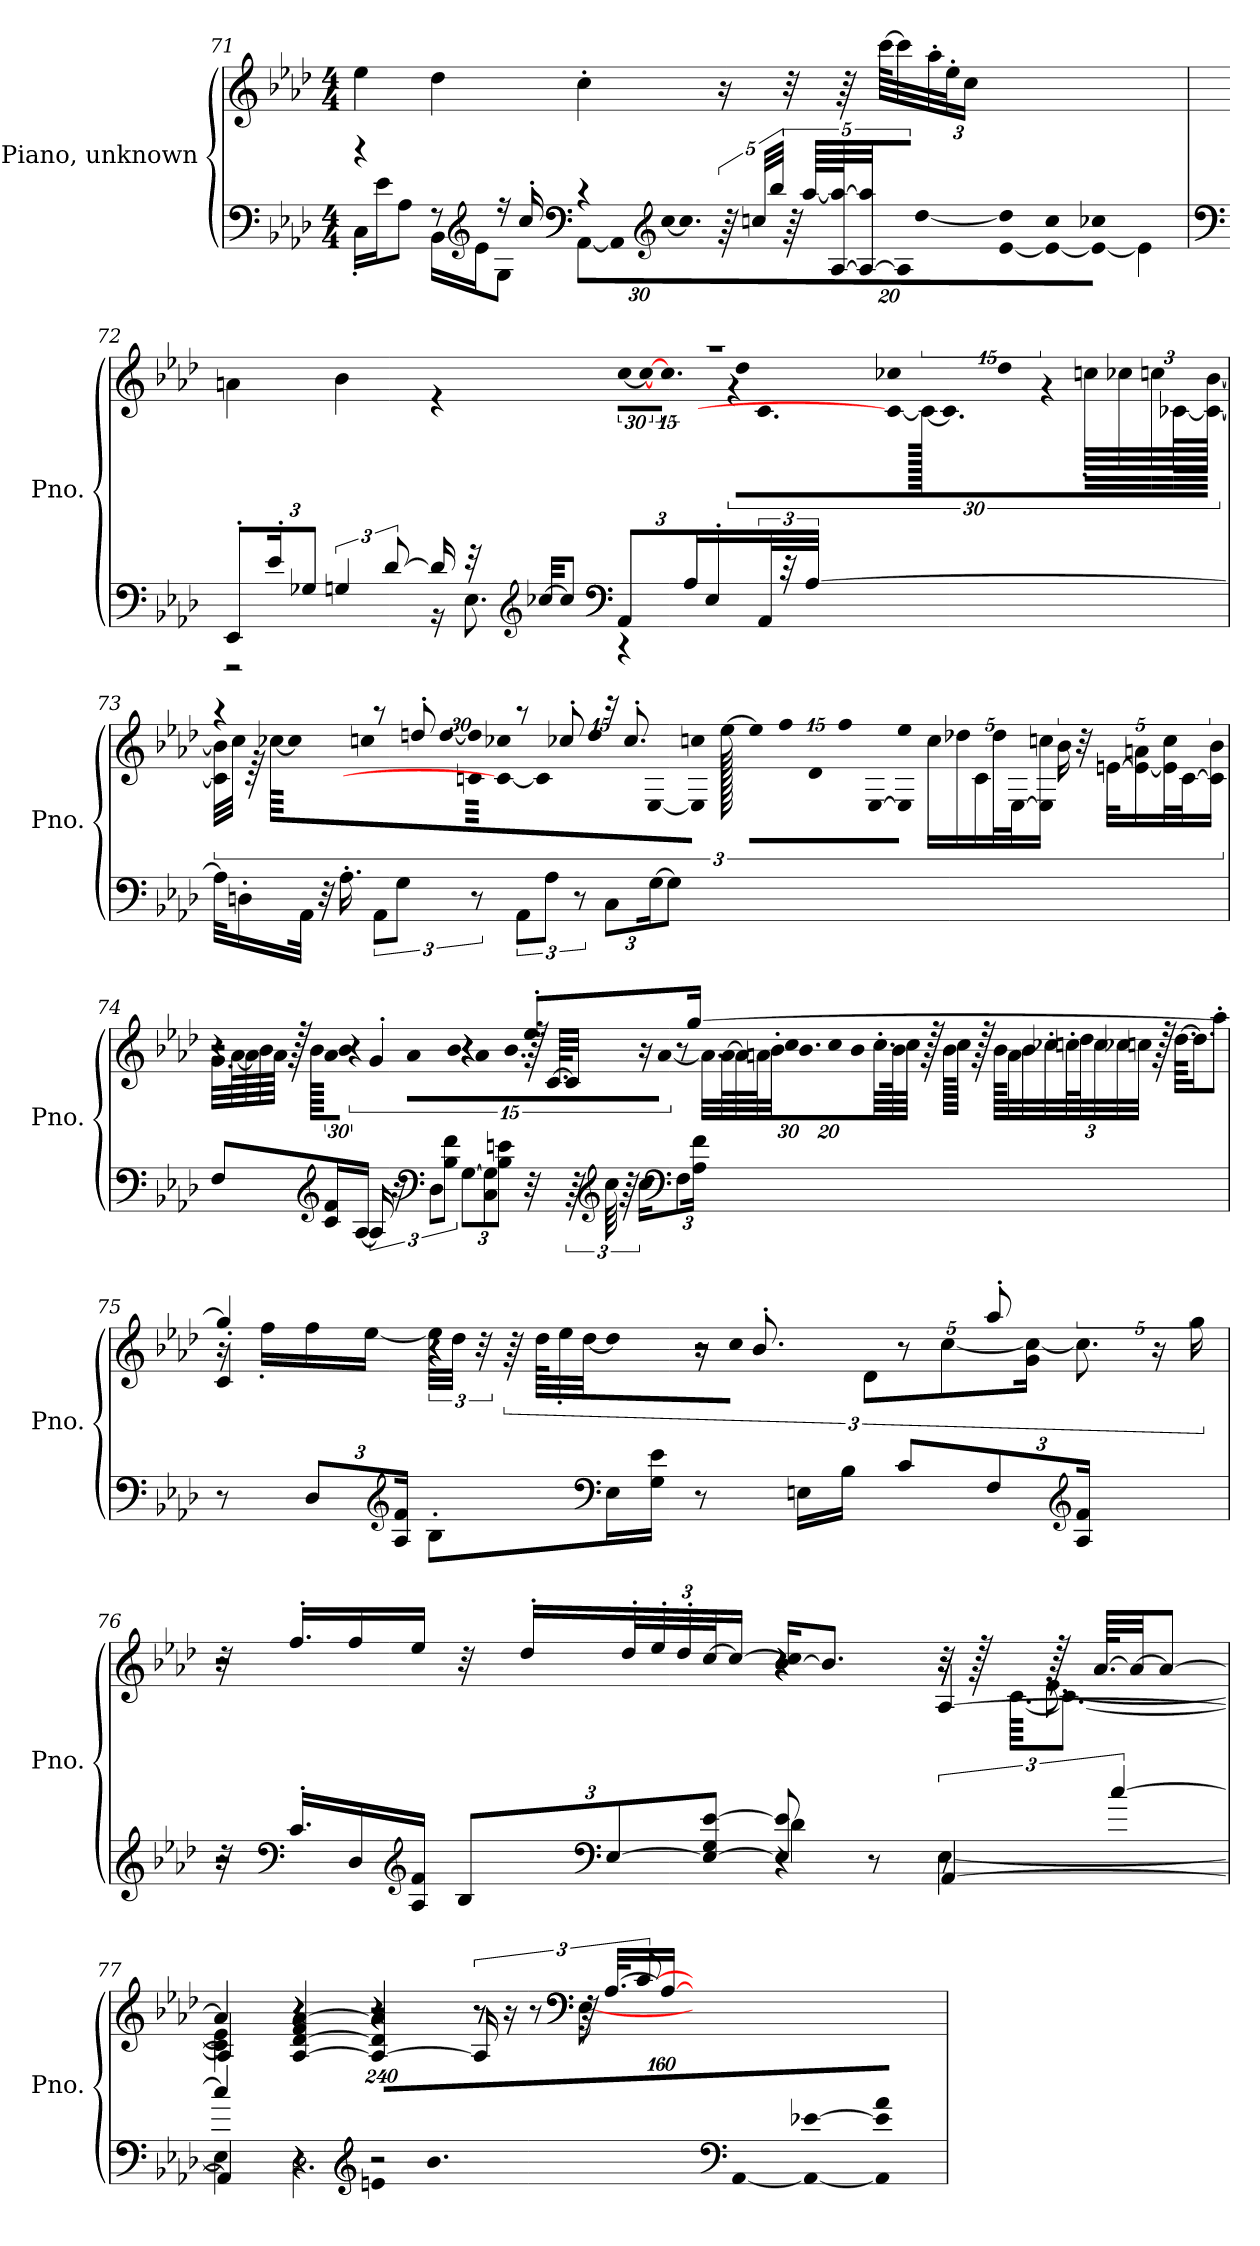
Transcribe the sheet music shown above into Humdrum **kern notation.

**kern	**kern
*part1	*part1
*staff2	*staff1
*I"Piano, unknown	*
*I'Pno.	*
!!LO:LB:g=z
*clefF4	*clefG2
*k[b-e-a-d-]	*k[b-e-a-d-]
*M4/4	*M4/4
=71	=71
*^	*
4r	16C'\LL	4ee-\
.	16e-\J	.
.	8A-\J	.
8r	16BB-\LL	4dd-\
*clefG2	*	*
.	16e-\J	.
16r	8G\J	.
16cc'/	.	.
*clefF4	*	*
4r	[8AA-\L	4cc'\
*	*Xbrackettup	*
!	!LO:N:vis=256	!
.	1920%17AA-\LLLL]	.
*clefG2	*	*
!	!LO:N:vis=256	!
.	[1920%17cc\J	.
!	!LO:N:vis=64.	!
.	640%17cc\]	.
.	1920ryy	.
!	!LO:N:vis=256	!
.	[1920%17dd-\K	.
!	!LO:N:vis=64	!
.	[960%17e-\ 960%17dd-\]J	.
!	!LO:N:vis=32	!
.	640%23e-\_ 640%23cc\	.
!	!LO:N:vis=64	!
.	960%17e-\_ 960%17cc-X\JJJk	.
*brackettup	*	*
80r	4e-\]	16r
40ccn/LLL	.	.
40bb-/JJJ	.	.
80r	.	32r
[80aa-/LLLL	.	.
[80A-/ 80aa-/_J	.	.
.	.	64r
40A-/_ 40aa-/]JJ	.	.
.	.	[64ccc\KLLL
8A-/J]	.	32ccc\]
.	.	32aa-'\
*	*	*Xbrackettup
.	.	48ee-'\J
.	.	24cc\JJ
!!LO:LB:g=z
=72	=72	=72
*clefF4	*	*
*	*	*^
8EE-'/L	2r	1r	4an\
*Xbrackettup	*	*	*
24e-'/K	.	.	.
12G-X/J	.	.	.
*brackettup	*	*	*
6Gn/	.	.	4b-\
[12d-/	.	.	.
16d-/]	16r	.	4r
32r	8.E-\	.	.
*clefG2	*	*	*
[32cc-X/KKL	.	.	.
8cc-/J]	.	.	.
*clefF4	*	*	*
*Xbrackettup	*	*	*brackettup
!	!	!	!LO:N:vis=64
12AA-/L	4r	.	[960%17cc\LLLL
!	!	!	!LO:N:vis=64
.	.	.	960%17cc\_
.	.	.	1920ryy
!	!	!	!LO:N:vis=64.
.	.	.	640%17cc\JJJJ]
!	!	!	!LO:N:vis=128
.	.	.	1920%17r
!	!	!	!LO:N:vis=256
.	.	.	1920%17dd-\KLLLL
!	!	!	!LO:N:vis=64.
.	.	.	[640%17c\
24A-/L	.	.	.
.	.	.	1920ryy
!	!	!	!LO:N:vis=64
.	.	.	960%17c\_ 960%17cc-X\
16E-'/	.	.	960c\_
.	.	.	160.c\]
.	.	.	96dd-\JJJJ
.	.	.	96r
.	.	.	32ccn'\LLL
*brackettup	*	*	*Xbrackettup
48AA-/JJk	.	.	48cc-X\
48r	.	.	48ccn\
[48A-/	.	.	[96c-X\L
.	.	.	96c-\_ [96b-\JJJJ
*v	*v	*	*
!!LO:LB:g=z	!!
=73	=73	=73
*	*	*brackettup
32A-\KLL]	4r	48c-\] 48b-\]LLL
.	.	48cc\JJJ
16Dn'\	.	.
.	.	96r
.	.	[96cc-X\KLLL
.	.	32cc-\]
32AA-\JJk	.	32ccn\
*	*	*Xbrackettup
!	!	!LO:N:vis=64
32r	.	[960%17dd-\L
!	!	!LO:N:vis=64
.	.	[960%17cn\ 960%17dd-\]
16.A-'\	.	.
.	.	1920ryy
!	!	!LO:N:vis=64
.	.	960%17c\_ 960%17cc-X\
!	!	!LO:N:vis=256
.	.	1920%17c\L]
!	!	!LO:N:vis=256
.	.	1920%17dd-\J
!	!	!LO:N:vis=64
.	.	[960%17E-\J
!	!	!LO:N:vis=32
.	.	640%23E-\] 640%23ccn\JJJ
12AA-\L	8r	[1920ee-\
.	.	384%19ee-\LL]
.	.	20ff\
12G\J	.	.
.	.	20d-\
.	8ddn'/	.
.	.	40ff\L
12r	.	.
.	.	[40E-\J
.	.	20E-\] 20ee-\JJ
12AA-\L	8r	20cc\LL
.	.	20dd-X\
12A-\J	.	.
.	.	20c\
.	8cc-X'/	.
.	.	40dd-\L
12r	.	.
.	.	[40E-\J
.	.	20E-\] 20ccn\JJ
*Xbrackettup	*	*brackettup
12C\L	16r	20b-\
.	.	40r
.	8.cc'/	.
.	.	[40en\KLL
[24G\K	.	.
.	.	20e\_ 20an\
8G\J]	.	.
.	.	40e\] 40cc\L
.	.	[40c\J
.	.	20c\] 20b-\JJ
!!LO:LB:g=z
=74	=74	=74
*	*	*^
8F/L	4r	32.g\LLL	2r
.	.	[64a-\L	.
.	.	64a-\]	.
.	.	64b-\	.
.	.	64a-\JJJJ	.
.	.	128r	.
.	.	128b-\KLLLL	.
*clefG2	*	*	*
!	!	!LO:N:vis=64	!
16c/ 16f/L	.	960%17a-\	.
!	!	!LO:N:vis=64	!
.	.	960%17b-\JJJJ	.
.	.	1920ryy	.
!	!	!LO:N:vis=128	!
.	.	1920%17r	.
!	!	!LO:N:vis=256	!
.	.	1920%17a-\KLLLL	.
!	!	!LO:N:vis=64	!
.	.	960%17b-\	.
[16A-/JJ	.	.	.
!	!	!LO:N:vis=256	!
.	.	1920%17a-\K	.
!	!	!LO:N:vis=64.	!
.	.	640%17b-\	.
.	.	1920ryy	.
!	!	!LO:N:vis=64	!
.	.	[960%17a-\JJJJ	.
*brackettup	*	*	*
24A-/]	4g'/	32.a-\LLL]	.
24r	.	.	.
.	.	[64a-\L	.
.	.	64a-\]	.
.	.	64an\J	.
*clefF4	*	*	*
12D-\L	.	.	.
.	.	32b-'\	.
*	*	*Xbrackettup	*
!	!	!LO:N:vis=256	!
.	.	1920%17cc\KL	.
!	!	!LO:N:vis=64.	!
.	.	640%17b-\	.
.	.	1920ryy	.
!	!	!LO:N:vis=256	!
.	.	1920%17cc\K	.
12B-\ 12f\J	.	.	.
!	!	!LO:N:vis=64	!
.	.	960%17b-\	.
.	.	64.cc'\	.
.	.	128b-\K	.
.	.	64cc\JJJJ	.
.	.	128r	.
.	.	128b-\KLLLL	.
*Xbrackettup	*	*	*
[12G\L	4r	64cc\JJJJ	4r
.	.	128r	.
.	.	128b-\KKLLL	.
.	.	32a\	.
.	.	32b-\	.
12C\ 12G\]	.	.	.
.	.	32cc-X'\	.
.	.	32ccn'\	.
.	.	96dd-\K	.
12B-\ 12en\J	.	48cc\	.
.	.	32cc-X\	.
.	.	32ccn\JJJ	.
32r	8.ee-'/L	128r	128r
.	.	[64.dd-\KKLL	[64.c/KLLL
*brackettup	*	*	*
96r	.	16.dd-\J]	32c/JJJ]
*clefG2	*	*	*
96cc\	.	.	.
96r	.	.	.
16cc\KL	.	.	16r
*clefF4	*	*	*
*Xbrackettup	*	*	*
12F\	.	8aa-'\J	8r
.	[16gg/Jk	.	.
24A-\ 24f\Jk	.	.	.
!!LO:PB:g=z	!!	!!
=75	=75	=75	=75
8r	4gg/]	16r	4c'/
.	.	16ff'\LL	.
12D-/L	.	16ff\	.
.	.	[16ee-\JJ	.
*clefG2	*	*	*
24A-/ 24f/Jk	.	.	.
*	*	*brackettup	*
8B-'\L	4r	48ee-\LLL]	4r
.	.	48dd-\JJJ	.
.	.	48r	.
.	.	96r	.
.	.	96dd-\KLLL	.
.	.	48ee-'\	.
.	.	[48dd-\J	.
*clefF4	*	*	*
16E-\L	.	16dd-\]	.
16G\ 16e-\JJ	.	16cc\JJ	.
8r	16r	10d-\L	2r
.	8.b-'/	.	.
.	.	[10cc\	.
16En\LL	.	.	.
16B-\JJ	.	.	.
.	.	20g\ 20cc\_Jk	.
8c/L	8r	10.cc\]	.
12F/	8aa-'/	.	.
.	.	20r	.
.	.	20gg\	.
*clefG2	*	*	*
24A-/ 24f/Jk	.	.	.
!!LO:LB:g=z
=76	=76	=76	=76
*^	*	*	*^
*	*^	*	*	*	*
32r	2r	2r	32r	2r	2r	2r
*clefF4	*	*	*	*	*	*
16.c'/LL	.	.	16.ff'/LL	.	.	.
16D-/	.	.	16ff/	.	.	.
*clefG2	*	*	*	*	*	*
16A-/ 16f/JJ	.	.	16ee-/JJ	.	.	.
12B-/L	.	.	32r	.	.	.
.	.	.	16dd-'/LL	.	.	.
*clefF4	*	*	*	*	*	*
[12E-/	.	.	.	.	.	.
.	.	.	32dd-'/L	.	.	.
*	*	*	*Xbrackettup	*	*	*
.	.	.	48ee-'/	.	.	.
.	.	.	48dd-'/	.	.	.
12E-/_ 12G/ [12e-/J	.	.	[48cc/J	.	.	.
.	.	.	16cc/JJ_	.	.	.
8E-/] 8e-/]	4d-\	4r	[16b-/ 16cc/]KL	4r	4r	4r
.	.	.	8.b-/J]	.	.	.
8r	.	.	.	.	.	.
*brackettup	*	*	*	*	*	*
12r	[4E-\	[4AA-/	16r	16r	[4A-/	32r
.	.	.	.	.	.	128r
.	.	.	.	.	.	[64.c\KKKL
.	.	.	128r	[8.e-\	.	8.c\J_
.	.	.	[64.a-/KLLL	.	.	.
[6cc/	.	.	.	.	.	.
.	.	.	32a-/JJ_	.	.	.
.	.	.	8a-/J_	.	.	.
!!LO:LB:g=z	!!	!!	!!
=77	=77	=77	=77	=77	=77	=77
4cc/]	4E-\]	4AA-/]	4a-/]	4e-\]	4A-/]	4c\]
4r	2.D-\	4r	[4A-/ [4d-/ 4f/ [4a-/	4r	4r	4r
*clefG2	*	*	*	*	*	*
*Xbrackettup	*	*	*	*	*	*
!LO:N:vis=8	!	!	!	!	!	!
960%137en/L	.	2r	4A-/_ 4d-/] 4a-/]	2r	4r	4r
!LO:N:vis=8.	!	!	!	!	!	!
640%137b-/	.	.	.	.	.	.
*	*	*	*brackettup	*	*	*
.	.	.	24A-/]	.	8r	8r
.	.	.	24r	.	.	.
.	.	.	12r	.	.	.
1920ryy	.	.	.	.	.	.
*clefF4	*	*	*	*	*	*
!LO:N:vis=16	!	!	!	!	!	!
[1920%137AA-/L	.	.	.	.	.	.
*	*	*	*clefF4	*	*	*
.	.	.	.	.	64r	[8E-\
.	.	.	.	.	[32.A-/KLL	.
.	.	.	[12c/	.	.	.
!LO:N:vis=32	!	!	!	!	!	!
640%23AA-/_ [640%23e-X/L	.	.	.	.	.	.
.	.	.	.	.	16A-/JJ_	.
!LO:N:vis=32	!	!	!	!	!	!
640%23AA-/_ 640%23e-/_ [640%23a-/JJJ	.	.	.	.	.	.
.	1920ryy	1920ryy	1920ryy	1920ryy	1920ryy	1920ryy
*v	*v	*v	*	*	*	*
*	*v	*v	*v	*v
=	=
*-	*-
